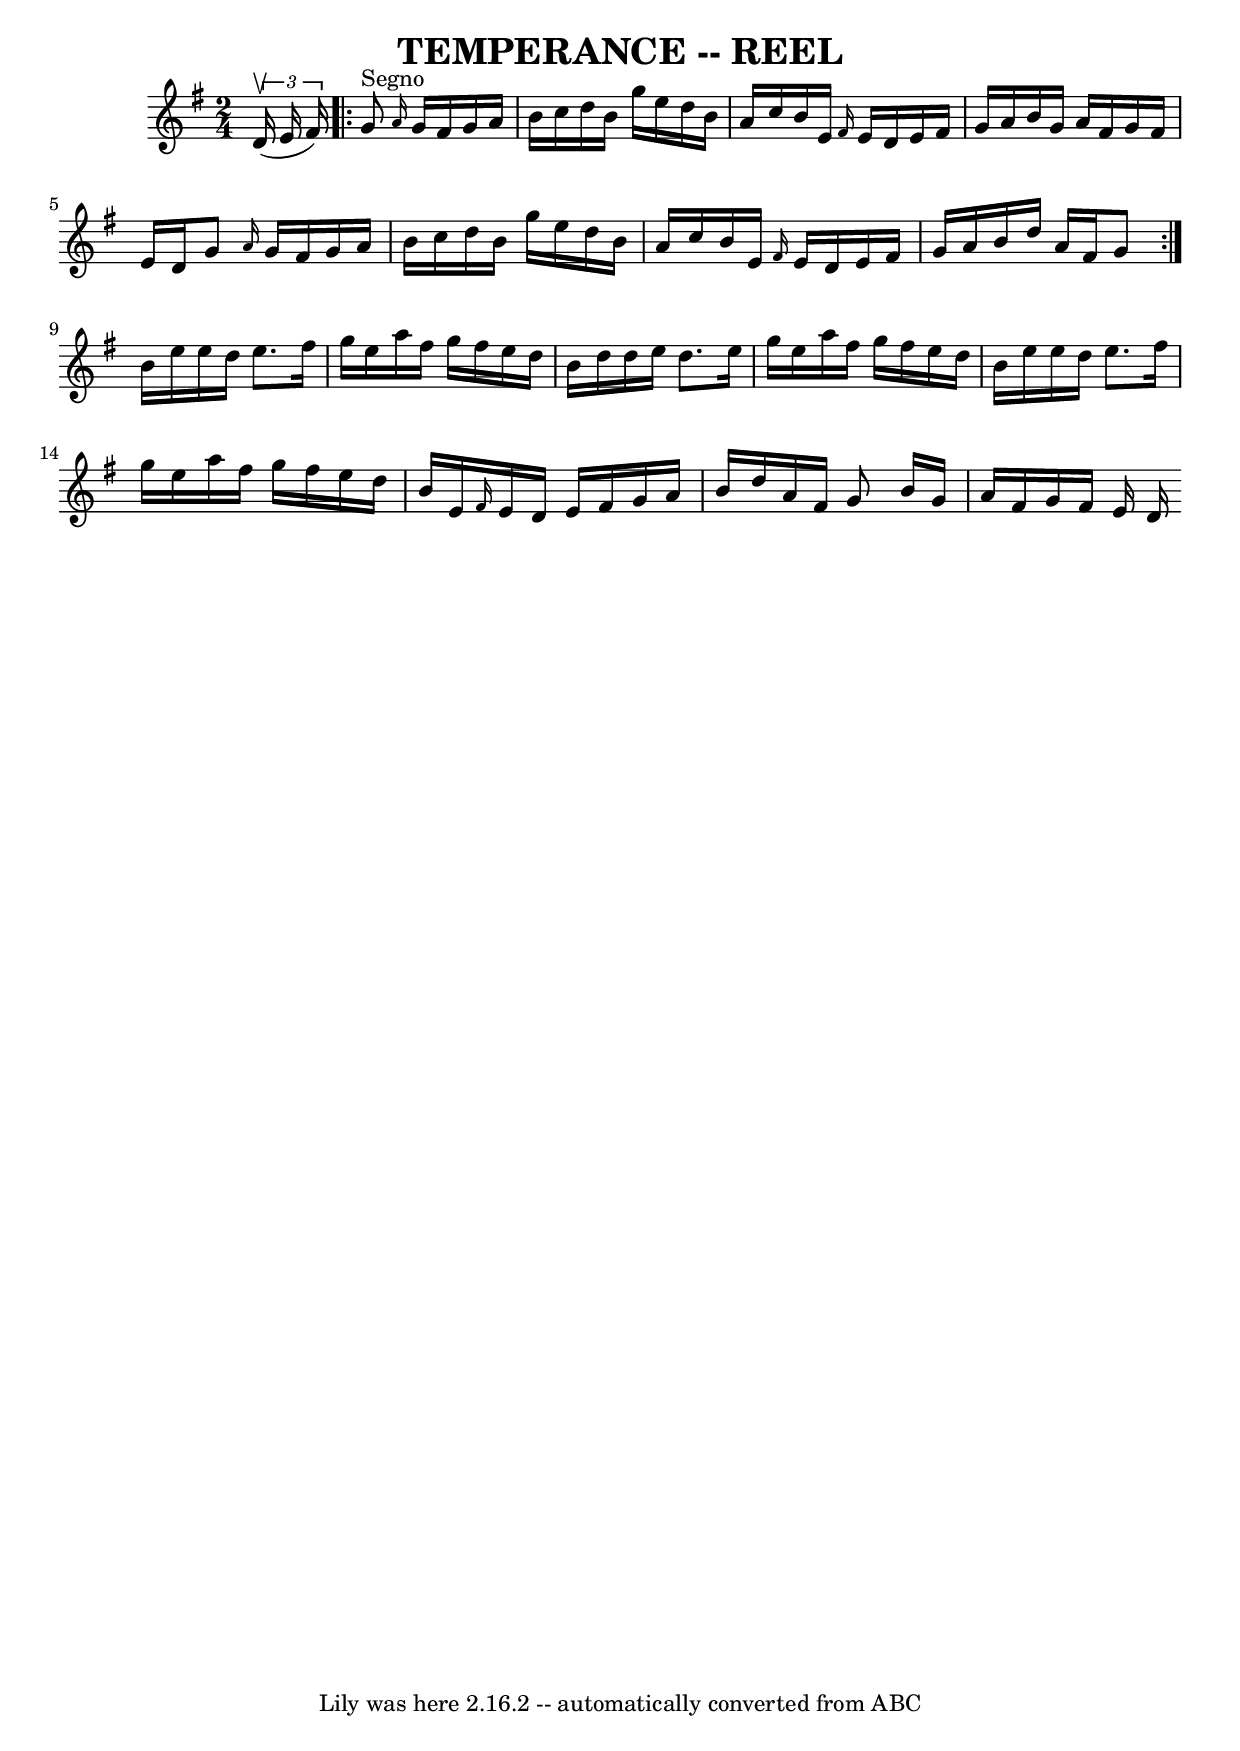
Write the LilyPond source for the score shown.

\version "2.16.2"
\include "Mammoth.ily"
\header {
  %% book = "Ryan's Mammoth Collection of Fiddle Tunes"
 crossRefNumber = "1"
 footnotes = ""
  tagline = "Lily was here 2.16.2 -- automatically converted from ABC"
  title = "TEMPERANCE -- REEL"

}
voicedefault =  {


  \time 2/4 
  \key g \major
  \times 2/3 { d'16 (^\upbow e'16 fs'16) 
	     }   
  
  \repeat volta 2 {
 g'8^"Segno" \grace { a'16  
		       } g'16 fs'16 g'16 a'16 b'16 c''16     |
 d''16 b'16 g''16 e''16 d''16 b'16 a'16 c''16     |
 b'16 e'16  \grace { fs'16  
 		      } e'16 d'16 e'16 fs'16 g'16 a'16     |
 b'16 g'16 a'16 fs'16 g'16 fs'16 e'16 d'16    |  |
    
 g'8  \grace { a'16   		} g'16 fs'16 g'16 a'16 b'16 c''16      |
 d''16 b'16 g''16 e''16 d''16 b'16 a'16 c''16     |
 b'16 e'16  \grace { fs'16  
		      } e'16 d'16 e'16 fs'16 g'16 a'16     |
 b'16 d''16 a'16 fs'16 g'8       }         |
 b'16 e''16 e''16 d''16 e''8. fs''16    |
 g''16 e''16 a''16 fs''16 g''16 fs''16 e''16 d''16      |
 b'16 d''16 d''16 e''16 d''8. e''16    |
 g''16 e''16 a''16 fs''16 g''16 fs''16 e''16 d''16     |  |
 b'16 e''16 e''16 d''16 e''8. fs''16     |
 g''16 e''16 a''16 fs''16 g''16 fs''16 e''16 d''16     |
 b'16 e'16  \grace { fs'16  
		    } e'16 d'16 e'16 fs'16 g'16 a'16     |
 b'16 d''16 a'16 fs'16 g'8      \bar ": |" b'16 g'16 a'16 fs'16 g'16 fs'16 e'16 d'16      <<   \bar " |."  >>   

}

\score{
  <<

    \context Staff="default"
    {
      \voicedefault 
      
    }

  >>
  \layout {
    
  }
  \midi {
  }

}
